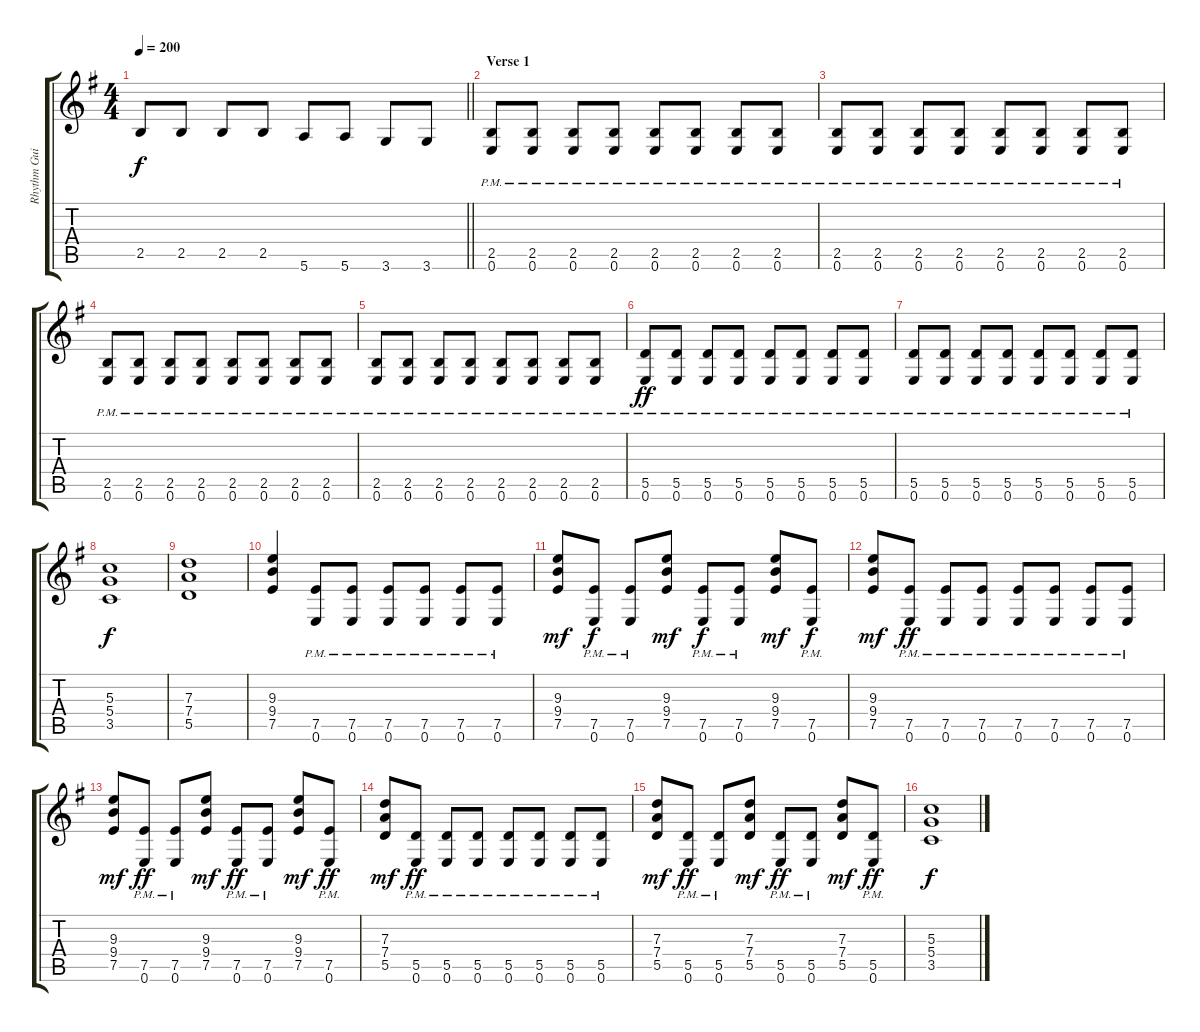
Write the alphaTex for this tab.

\track ("Rhythm Guitar 1" "Rhythm Gui") {instrument distortionguitar}
\staff {score tabs}
\tuning (E4 B3 G3 D3 A2 E2) {hide}
\ts (4 4)
\tempo 200
\clef g2
\barLineRight lightlight
\ks g
2.5.8{dy f} 2.5.8 2.5.8 2.5.8 5.6.8 5.6.8 3.6.8 3.6.8 |
\section ("" "Verse 1")
(2.5{pm} 0.6{pm}).8 (2.5{pm} 0.6{pm}).8 (2.5{pm} 0.6{pm}).8 (2.5{pm} 0.6{pm}).8 (2.5{pm} 0.6{pm}).8 (2.5{pm} 0.6{pm}).8 (2.5{pm} 0.6{pm}).8 (2.5{pm} 0.6{pm}).8 |
(2.5{pm} 0.6{pm}).8 (2.5{pm} 0.6{pm}).8 (2.5{pm} 0.6{pm}).8 (2.5{pm} 0.6{pm}).8 (2.5{pm} 0.6{pm}).8 (2.5{pm} 0.6{pm}).8 (2.5{pm} 0.6{pm}).8 (2.5{pm} 0.6{pm}).8 |
(2.5{pm} 0.6{pm}).8 (2.5{pm} 0.6{pm}).8 (2.5{pm} 0.6{pm}).8 (2.5{pm} 0.6{pm}).8 (2.5{pm} 0.6{pm}).8 (2.5{pm} 0.6{pm}).8 (2.5{pm} 0.6{pm}).8 (2.5{pm} 0.6{pm}).8 |
(2.5{pm} 0.6{pm}).8 (2.5{pm} 0.6{pm}).8 (2.5{pm} 0.6{pm}).8 (2.5{pm} 0.6{pm}).8 (2.5{pm} 0.6{pm}).8 (2.5{pm} 0.6{pm}).8 (2.5{pm} 0.6{pm}).8 (2.5{pm} 0.6{pm}).8 |
(5.5{pm} 0.6{pm}).8{dy ff} (5.5{pm} 0.6{pm}).8 (5.5{pm} 0.6{pm}).8 (5.5{pm} 0.6{pm}).8 (5.5{pm} 0.6{pm}).8 (5.5{pm} 0.6{pm}).8 (5.5{pm} 0.6{pm}).8 (5.5{pm} 0.6{pm}).8 |
(5.5{pm} 0.6{pm}).8 (5.5{pm} 0.6{pm}).8 (5.5{pm} 0.6{pm}).8 (5.5{pm} 0.6{pm}).8 (5.5{pm} 0.6{pm}).8 (5.5{pm} 0.6{pm}).8 (5.5{pm} 0.6{pm}).8 (5.5{pm} 0.6{pm}).8 |
(5.3 5.4 3.5).1{dy f} |
(7.3 7.4 5.5).1 |
(9.3 9.4 7.5).4 (7.5{pm} 0.6{pm}).8 (7.5{pm} 0.6{pm}).8 (7.5{pm} 0.6{pm}).8 (7.5{pm} 0.6{pm}).8 (7.5{pm} 0.6{pm}).8 (7.5{pm} 0.6{pm}).8 |
(9.3 9.4 7.5).8{dy mf} (7.5{pm} 0.6{pm}).8{dy f} (7.5{pm} 0.6{pm}).8 (9.3 9.4 7.5).8{dy mf} (7.5{pm} 0.6{pm}).8{dy f} (7.5{pm} 0.6{pm}).8 (9.3 9.4 7.5).8{dy mf} (7.5{pm} 0.6{pm}).8{dy f} |
(9.3 9.4 7.5).8{dy mf} (7.5{pm} 0.6{pm}).8{dy ff} (7.5{pm} 0.6{pm}).8 (7.5{pm} 0.6{pm}).8 (7.5{pm} 0.6{pm}).8 (7.5{pm} 0.6{pm}).8 (7.5{pm} 0.6{pm}).8 (7.5{pm} 0.6{pm}).8 |
(9.3 9.4 7.5).8{dy mf} (7.5{pm} 0.6{pm}).8{dy ff} (7.5{pm} 0.6{pm}).8 (9.3 9.4 7.5).8{dy mf} (7.5{pm} 0.6{pm}).8{dy ff} (7.5{pm} 0.6{pm}).8 (9.3 9.4 7.5).8{dy mf} (7.5{pm} 0.6{pm}).8{dy ff} |
(7.3 7.4 5.5).8{dy mf} (5.5{pm} 0.6{pm}).8{dy ff} (5.5{pm} 0.6{pm}).8 (5.5{pm} 0.6{pm}).8 (5.5{pm} 0.6{pm}).8 (5.5{pm} 0.6{pm}).8 (5.5{pm} 0.6{pm}).8 (5.5{pm} 0.6{pm}).8 |
(7.3 7.4 5.5).8{dy mf} (5.5{pm} 0.6{pm}).8{dy ff} (5.5{pm} 0.6{pm}).8 (7.3 7.4 5.5).8{dy mf} (5.5{pm} 0.6{pm}).8{dy ff} (5.5{pm} 0.6{pm}).8 (7.3 7.4 5.5).8{dy mf} (5.5{pm} 0.6{pm}).8{dy ff} |
(5.3 5.4 3.5).1{dy f}
